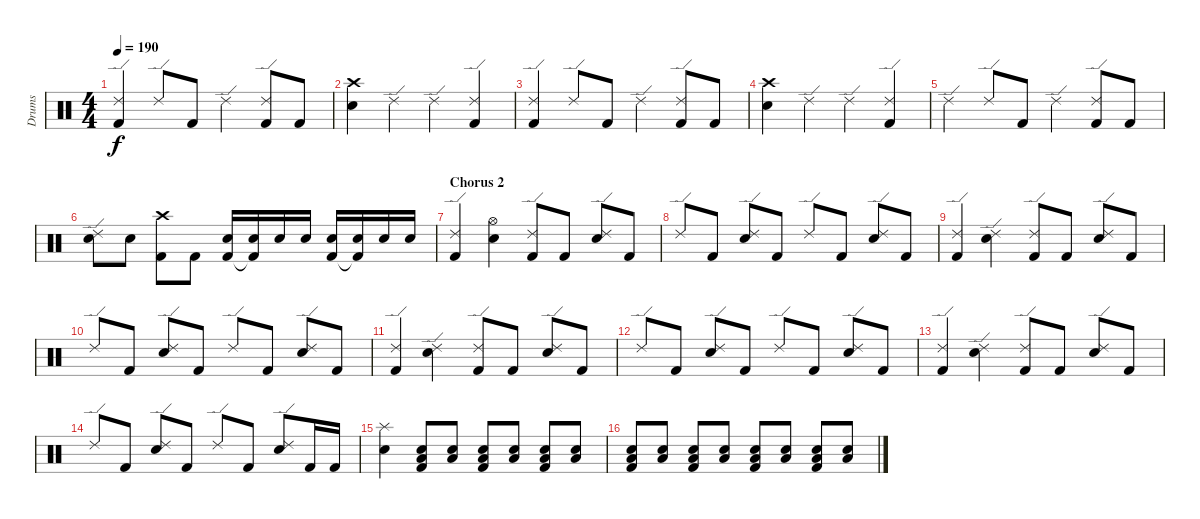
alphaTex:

\track ("Drums" "Drums") {instrument percussion}
\staff {score}
\articulation defaults
\ts (4 4)
\tempo 190
\clef neutral
\ks c
("Ride (edge) 2" "Kick (hit) 2").4{dy f} "Ride (edge) 2".8 "Kick (hit) 2".8 "Ride (edge) 2".4 ("Ride (edge) 2" "Kick (hit) 2").8 "Kick (hit) 2".8 |
("Crash high (hit)" "Snare (hit) 2").4 "Ride (edge) 2".4 "Ride (edge) 2".4 ("Ride (edge) 2" "Kick (hit) 2").4 |
("Ride (edge) 2" "Kick (hit) 2").4 "Ride (edge) 2".8 "Kick (hit) 2".8 "Ride (edge) 2".4 ("Ride (edge) 2" "Kick (hit) 2").8 "Kick (hit) 2".8 |
("Crash high (hit)" "Snare (hit) 2").4 "Ride (edge) 2".4 "Ride (edge) 2".4 ("Ride (edge) 2" "Kick (hit) 2").4 |
"Ride (edge) 2".4 "Ride (edge) 2".8 "Kick (hit) 2".8 "Ride (edge) 2".4 ("Ride (edge) 2" "Kick (hit) 2").8 "Kick (hit) 2".8 |
("Ride (edge) 2" "Snare (hit) 2").8 "Snare (hit) 2".8 ("Crash high (hit)" "Kick (hit) 2").8 "Kick (hit) 2".8 ("Snare (hit) 2" "Kick (hit) 2").16 ("Snare (hit) 2" "Kick (hit) 2"{t}).16 "Snare (hit) 2".16 "Snare (hit) 2".16 ("Snare (hit) 2" "Kick (hit) 2").16 ("Snare (hit) 2" "Kick (hit) 2"{t}).16 "Snare (hit) 2".16 "Snare (hit) 2".16 |
\section ("" "Chorus 2")
("Ride (edge) 2" "Kick (hit) 2").4 ("Hi-Hat (open)" "Snare (hit) 2").4 ("Ride (edge) 2" "Kick (hit) 2").8 "Kick (hit) 2".8 ("Ride (edge) 2" "Snare (hit) 2").8 "Kick (hit) 2".8 |
"Ride (edge) 2".8 "Kick (hit) 2".8 ("Ride (edge) 2" "Snare (hit) 2").8 "Kick (hit) 2".8 "Ride (edge) 2".8 "Kick (hit) 2".8 ("Ride (edge) 2" "Snare (hit) 2").8 "Kick (hit) 2".8 |
("Ride (edge) 2" "Kick (hit) 2").4 ("Ride (edge) 2" "Snare (hit) 2").4 ("Ride (edge) 2" "Kick (hit) 2").8 "Kick (hit) 2".8 ("Ride (edge) 2" "Snare (hit) 2").8 "Kick (hit) 2".8 |
"Ride (edge) 2".8 "Kick (hit) 2".8 ("Ride (edge) 2" "Snare (hit) 2").8 "Kick (hit) 2".8 "Ride (edge) 2".8 "Kick (hit) 2".8 ("Ride (edge) 2" "Snare (hit) 2").8 "Kick (hit) 2".8 |
("Ride (edge) 2" "Kick (hit) 2").4 ("Ride (edge) 2" "Snare (hit) 2").4 ("Ride (edge) 2" "Kick (hit) 2").8 "Kick (hit) 2".8 ("Ride (edge) 2" "Snare (hit) 2").8 "Kick (hit) 2".8 |
"Ride (edge) 2".8 "Kick (hit) 2".8 ("Ride (edge) 2" "Snare (hit) 2").8 "Kick (hit) 2".8 "Ride (edge) 2".8 "Kick (hit) 2".8 ("Ride (edge) 2" "Snare (hit) 2").8 "Kick (hit) 2".8 |
("Ride (edge) 2" "Kick (hit) 2").4 ("Ride (edge) 2" "Snare (hit) 2").4 ("Ride (edge) 2" "Kick (hit) 2").8 "Kick (hit) 2".8 ("Ride (edge) 2" "Snare (hit) 2").8 "Kick (hit) 2".8 |
"Ride (edge) 2".8 "Kick (hit) 2".8 ("Ride (edge) 2" "Snare (hit) 2").8 "Kick (hit) 2".8 "Ride (edge) 2".8 "Kick (hit) 2".8 ("Ride (edge) 2" "Snare (hit) 2").8 "Kick (hit) 2".16 "Kick (hit) 2".16 |
("Splash (hit)" "Snare (hit) 2").4 ("Low Floor Tom (hit)" "Snare (hit) 2" "Kick (hit) 2").8 ("Low Floor Tom (hit)" "Snare (hit) 2").8 ("Low Floor Tom (hit)" "Snare (hit) 2" "Kick (hit) 2").8 ("Low Floor Tom (hit)" "Snare (hit) 2").8 ("Low Floor Tom (hit)" "Snare (hit) 2" "Kick (hit) 2").8 ("Low Floor Tom (hit)" "Snare (hit) 2").8 |
("Low Floor Tom (hit)" "Snare (hit) 2" "Kick (hit) 2").8 ("Low Floor Tom (hit)" "Snare (hit) 2").8 ("Low Floor Tom (hit)" "Snare (hit) 2" "Kick (hit) 2").8 ("Low Floor Tom (hit)" "Snare (hit) 2").8 ("Low Floor Tom (hit)" "Snare (hit) 2" "Kick (hit) 2").8 ("Low Floor Tom (hit)" "Snare (hit) 2").8 ("Low Floor Tom (hit)" "Snare (hit) 2" "Kick (hit) 2").8 ("Low Floor Tom (hit)" "Snare (hit) 2").8
